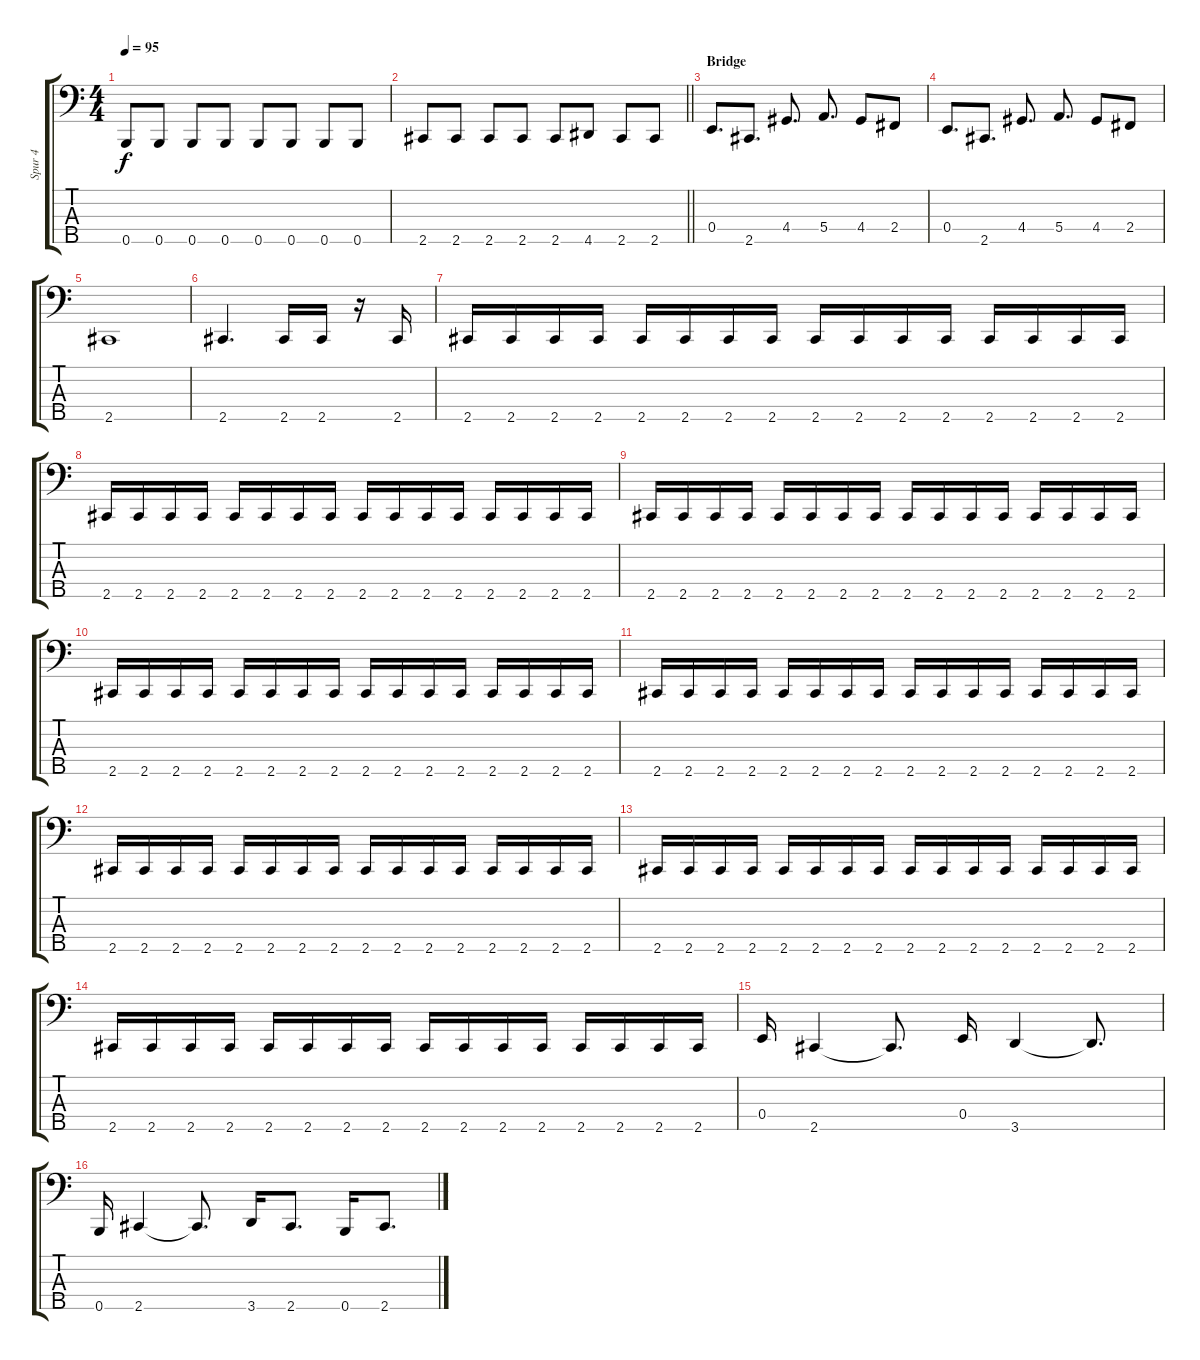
\track ("Spur 4" "Spur 4") {instrument electricbasspick}
\staff {score tabs}
\tuning (G2 D2 A1 E1 B0) {hide}
\ts (4 4)
\tempo 95
\clef f4
\ks c
0.5.8{dy f} 0.5.8 0.5.8 0.5.8 0.5.8 0.5.8 0.5.8 0.5.8 |
\barLineRight lightlight
2.5.8 2.5.8 2.5.8 2.5.8 2.5.8 4.5.8 2.5.8 2.5.8 |
\section ("" "Bridge")
0.4.8{d} 2.5.8{d} 4.4.8{d} 5.4.8{d} 4.4.8 2.4.8 |
0.4.8{d} 2.5.8{d} 4.4.8{d} 5.4.8{d} 4.4.8 2.4.8 |
2.5.1 |
2.5.4{d} 2.5.16 2.5.16 r.16 2.5.16 |
2.5.16 2.5.16 2.5.16 2.5.16 2.5.16 2.5.16 2.5.16 2.5.16 2.5.16 2.5.16 2.5.16 2.5.16 2.5.16 2.5.16 2.5.16 2.5.16 |
2.5.16 2.5.16 2.5.16 2.5.16 2.5.16 2.5.16 2.5.16 2.5.16 2.5.16 2.5.16 2.5.16 2.5.16 2.5.16 2.5.16 2.5.16 2.5.16 |
2.5.16 2.5.16 2.5.16 2.5.16 2.5.16 2.5.16 2.5.16 2.5.16 2.5.16 2.5.16 2.5.16 2.5.16 2.5.16 2.5.16 2.5.16 2.5.16 |
2.5.16 2.5.16 2.5.16 2.5.16 2.5.16 2.5.16 2.5.16 2.5.16 2.5.16 2.5.16 2.5.16 2.5.16 2.5.16 2.5.16 2.5.16 2.5.16 |
2.5.16 2.5.16 2.5.16 2.5.16 2.5.16 2.5.16 2.5.16 2.5.16 2.5.16 2.5.16 2.5.16 2.5.16 2.5.16 2.5.16 2.5.16 2.5.16 |
2.5.16 2.5.16 2.5.16 2.5.16 2.5.16 2.5.16 2.5.16 2.5.16 2.5.16 2.5.16 2.5.16 2.5.16 2.5.16 2.5.16 2.5.16 2.5.16 |
2.5.16 2.5.16 2.5.16 2.5.16 2.5.16 2.5.16 2.5.16 2.5.16 2.5.16 2.5.16 2.5.16 2.5.16 2.5.16 2.5.16 2.5.16 2.5.16 |
2.5.16 2.5.16 2.5.16 2.5.16 2.5.16 2.5.16 2.5.16 2.5.16 2.5.16 2.5.16 2.5.16 2.5.16 2.5.16 2.5.16 2.5.16 2.5.16 |
0.4.16 2.5.4 2.5{t}.8{d} 0.4.16 3.5.4 3.5{t}.8{d} |
0.5.16 2.5.4 2.5{t}.8{d} 3.5.16 2.5.8{d} 0.5.16 2.5.8{d}
